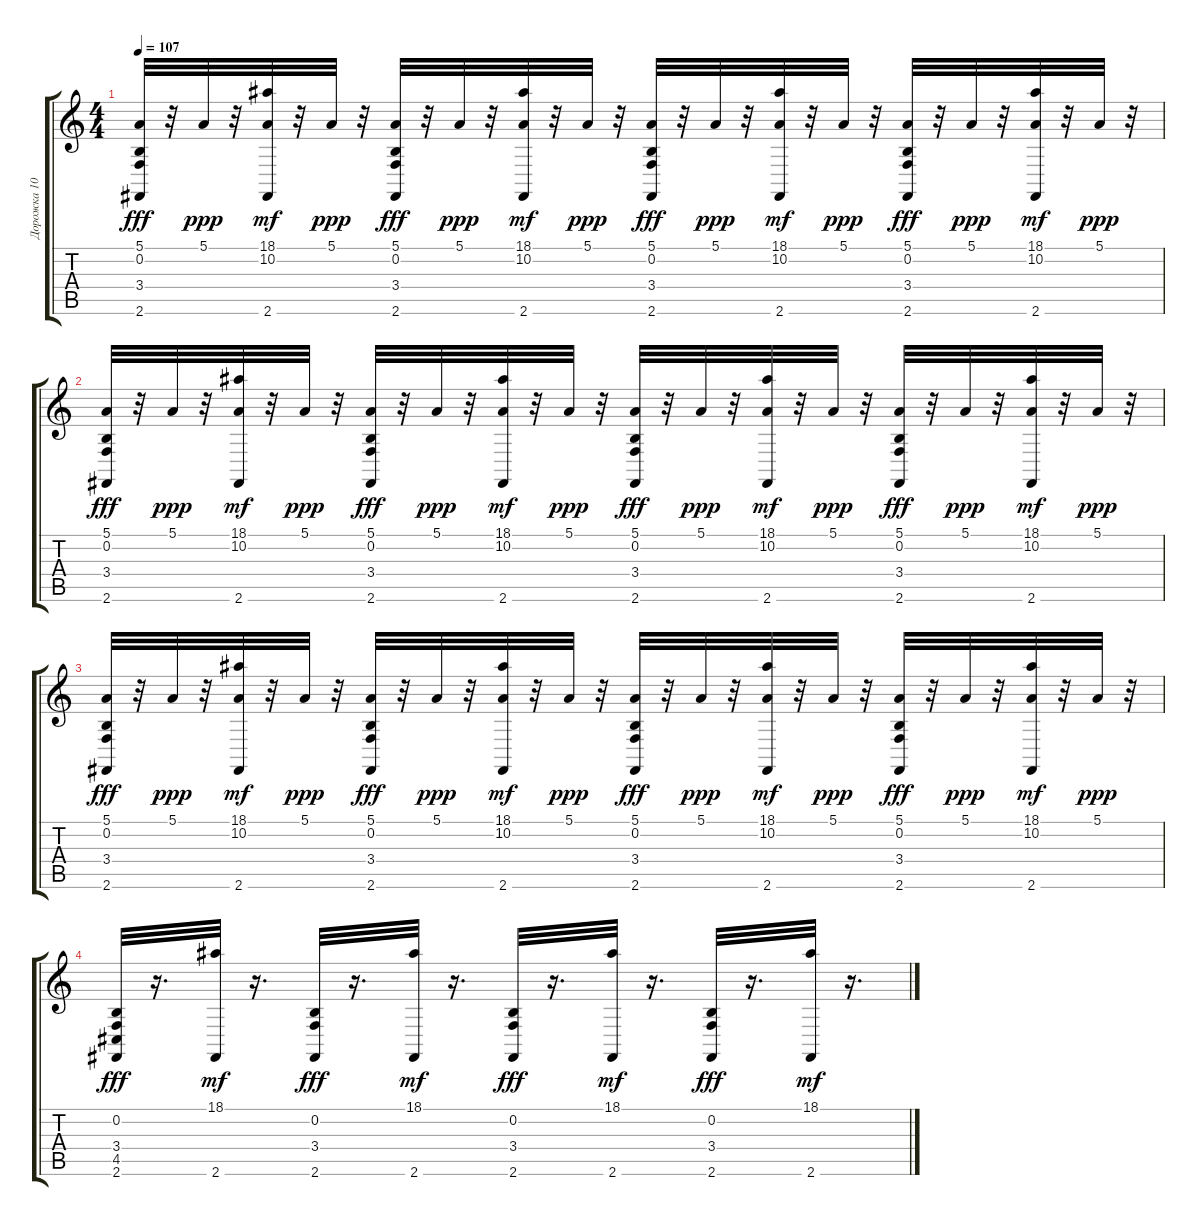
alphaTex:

\track ("Дорожка 10" "Дорожка 10") {instrument acousticgrandpiano}
\staff {score tabs}
\tuning (E4 B3 G3 D3 A2 E2) {hide}
\ts (4 4)
\tempo 107
\clef g2
\ks c
(5.1 0.2 3.4 2.6).32{dy fff} r.32 5.1.32{dy ppp} r.32 (18.1 10.2 2.6).32{dy mf} r.32 5.1.32{dy ppp} r.32 (5.1 0.2 3.4 2.6).32{dy fff} r.32 5.1.32{dy ppp} r.32 (18.1 10.2 2.6).32{dy mf} r.32 5.1.32{dy ppp} r.32 (5.1 0.2 3.4 2.6).32{dy fff} r.32 5.1.32{dy ppp} r.32 (18.1 10.2 2.6).32{dy mf} r.32 5.1.32{dy ppp} r.32 (5.1 0.2 3.4 2.6).32{dy fff} r.32 5.1.32{dy ppp} r.32 (18.1 10.2 2.6).32{dy mf} r.32 5.1.32{dy ppp} r.32 |
(5.1 0.2 3.4 2.6).32{dy fff} r.32 5.1.32{dy ppp} r.32 (18.1 10.2 2.6).32{dy mf} r.32 5.1.32{dy ppp} r.32 (5.1 0.2 3.4 2.6).32{dy fff} r.32 5.1.32{dy ppp} r.32 (18.1 10.2 2.6).32{dy mf} r.32 5.1.32{dy ppp} r.32 (5.1 0.2 3.4 2.6).32{dy fff} r.32 5.1.32{dy ppp} r.32 (18.1 10.2 2.6).32{dy mf} r.32 5.1.32{dy ppp} r.32 (5.1 0.2 3.4 2.6).32{dy fff} r.32 5.1.32{dy ppp} r.32 (18.1 10.2 2.6).32{dy mf} r.32 5.1.32{dy ppp} r.32 |
(5.1 0.2 3.4 2.6).32{dy fff} r.32 5.1.32{dy ppp} r.32 (18.1 10.2 2.6).32{dy mf} r.32 5.1.32{dy ppp} r.32 (5.1 0.2 3.4 2.6).32{dy fff} r.32 5.1.32{dy ppp} r.32 (18.1 10.2 2.6).32{dy mf} r.32 5.1.32{dy ppp} r.32 (5.1 0.2 3.4 2.6).32{dy fff} r.32 5.1.32{dy ppp} r.32 (18.1 10.2 2.6).32{dy mf} r.32 5.1.32{dy ppp} r.32 (5.1 0.2 3.4 2.6).32{dy fff} r.32 5.1.32{dy ppp} r.32 (18.1 10.2 2.6).32{dy mf} r.32 5.1.32{dy ppp} r.32 |
(0.2 3.4 4.5 2.6).32{dy fff} r.16{d} (18.1 2.6).32{dy mf} r.16{d} (0.2 3.4 2.6).32{dy fff} r.16{d} (18.1 2.6).32{dy mf} r.16{d} (0.2 3.4 2.6).32{dy fff} r.16{d} (18.1 2.6).32{dy mf} r.16{d} (0.2 3.4 2.6).32{dy fff} r.16{d} (18.1 2.6).32{dy mf} r.16{d}
